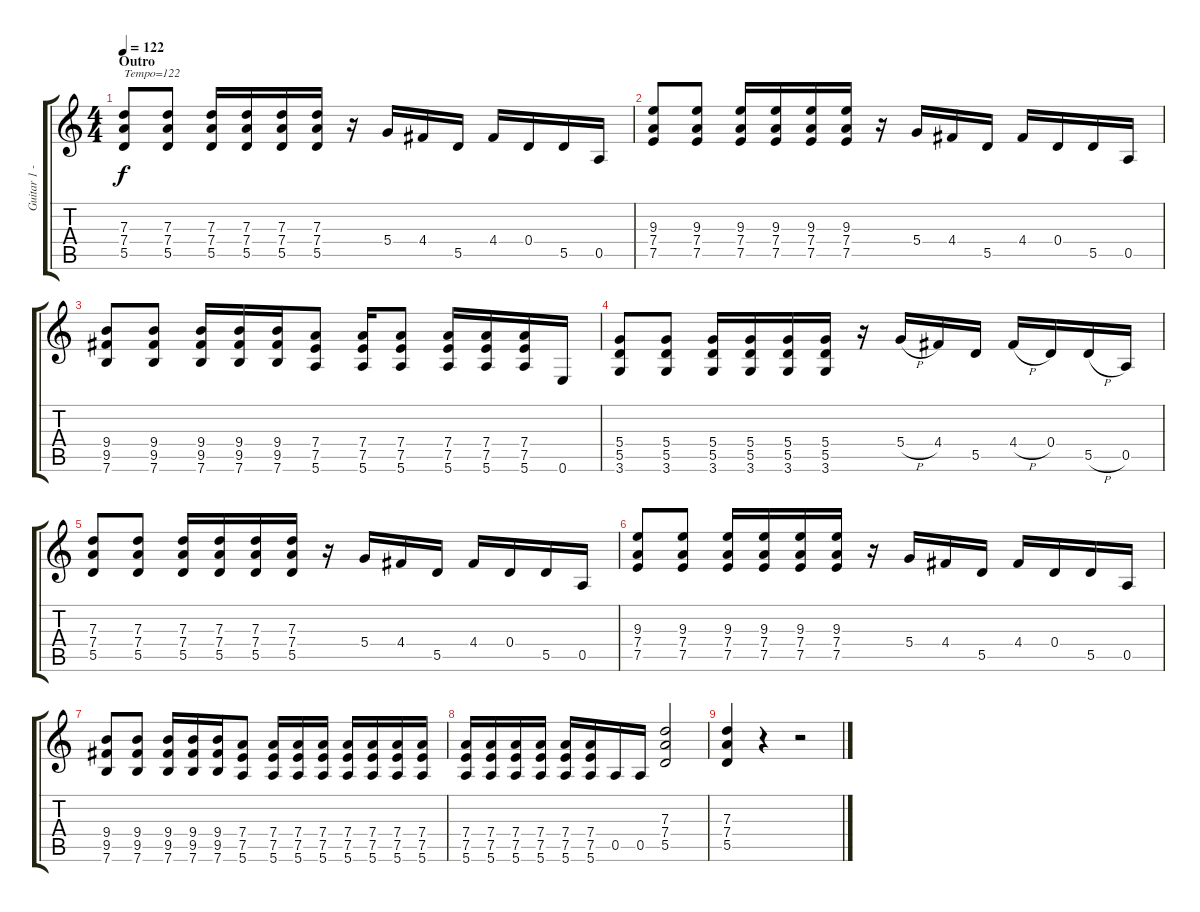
\track ("Guitar 1 - Distortion" "Guitar 1 -") {instrument distortionguitar}
\staff {score tabs}
\tuning (E4 B3 G3 D3 A2 E2) {hide}
\ts (4 4)
\section ("" "Outro")
\tempo 122
\clef g2
\ks c
(7.3 7.4 5.5).8{txt "Tempo=122" dy f} (7.3 7.4 5.5).8 (7.3 7.4 5.5).16 (7.3 7.4 5.5).16 (7.3 7.4 5.5).16 (7.3 7.4 5.5).16 r.16 5.4.16 4.4.16 5.5.16 4.4.16 0.4.16 5.5.16 0.5.16 |
(9.3 7.4 7.5).8 (9.3 7.4 7.5).8 (9.3 7.4 7.5).16 (9.3 7.4 7.5).16 (9.3 7.4 7.5).16 (9.3 7.4 7.5).16 r.16 5.4.16 4.4.16 5.5.16 4.4.16 0.4.16 5.5.16 0.5.16 |
(9.4 9.5 7.6).8 (9.4 9.5 7.6).8 (9.4 9.5 7.6).16 (9.4 9.5 7.6).16 (9.4 9.5 7.6).16 (7.4 7.5 5.6).8 (7.4 7.5 5.6).16 (7.4 7.5 5.6).8 (7.4 7.5 5.6).16 (7.4 7.5 5.6).16 (7.4 7.5 5.6).16 0.6.16 |
(5.4 5.5 3.6).8 (5.4 5.5 3.6).8 (5.4 5.5 3.6).16 (5.4 5.5 3.6).16 (5.4 5.5 3.6).16 (5.4 5.5 3.6).16 r.16 5.4{h}.16 4.4.16 5.5.16 4.4{h}.16 0.4.16 5.5{h}.16 0.5.16 |
(7.3 7.4 5.5).8 (7.3 7.4 5.5).8 (7.3 7.4 5.5).16 (7.3 7.4 5.5).16 (7.3 7.4 5.5).16 (7.3 7.4 5.5).16 r.16 5.4.16 4.4.16 5.5.16 4.4.16 0.4.16 5.5.16 0.5.16 |
(9.3 7.4 7.5).8 (9.3 7.4 7.5).8 (9.3 7.4 7.5).16 (9.3 7.4 7.5).16 (9.3 7.4 7.5).16 (9.3 7.4 7.5).16 r.16 5.4.16 4.4.16 5.5.16 4.4.16 0.4.16 5.5.16 0.5.16 |
(9.4 9.5 7.6).8 (9.4 9.5 7.6).8 (9.4 9.5 7.6).16 (9.4 9.5 7.6).16 (9.4 9.5 7.6).16 (7.4 7.5 5.6).8 (7.4 7.5 5.6).16 (7.4 7.5 5.6).16 (7.4 7.5 5.6).16 (7.4 7.5 5.6).16 (7.4 7.5 5.6).16 (7.4 7.5 5.6).16 (7.4 7.5 5.6).16 |
(7.4 7.5 5.6).16 (7.4 7.5 5.6).16 (7.4 7.5 5.6).16 (7.4 7.5 5.6).16 (7.4 7.5 5.6).16 (7.4 7.5 5.6).16 0.5.16 0.5.16 (7.3 7.4 5.5).2 |
(7.3 7.4 5.5).4 r.4 r.2
